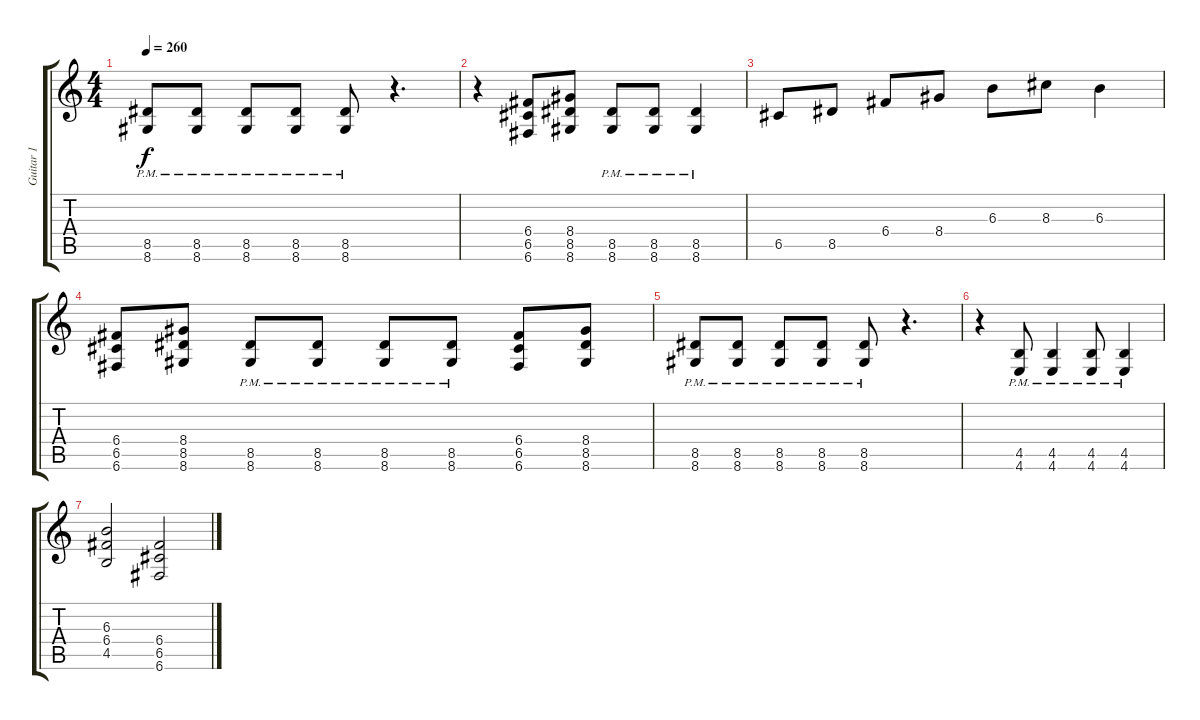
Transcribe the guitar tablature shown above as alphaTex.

\track ("Guitar 1" "Guitar 1") {instrument distortionguitar}
\staff {score tabs}
\tuning (D4 A3 F3 C3 G2 C2) {hide}
\ts (4 4)
\tempo 260
\clef g2
\ks c
(8.5{pm} 8.6{pm}).8{dy f} (8.5{pm} 8.6{pm}).8 (8.5{pm} 8.6{pm}).8 (8.5{pm} 8.6{pm}).8 (8.5{pm} 8.6{pm}).8 r.4{d} |
r.4 (6.4 6.5 6.6).8 (8.4 8.5 8.6).8 (8.5{pm} 8.6{pm}).8 (8.5{pm} 8.6{pm}).8 (8.5{pm} 8.6{pm}).4 |
6.5.8 8.5.8 6.4.8 8.4.8 6.3.8 8.3.8 6.3.4 |
(6.4 6.5 6.6).8{volume 0} (8.4 8.5 8.6).8 (8.5{pm} 8.6{pm}).8 (8.5{pm} 8.6{pm}).8 (8.5{pm} 8.6{pm}).8 (8.5{pm} 8.6{pm}).8 (6.4 6.5 6.6).8 (8.4 8.5 8.6).8 |
(8.5{pm} 8.6{pm}).8 (8.5{pm} 8.6{pm}).8 (8.5{pm} 8.6{pm}).8 (8.5{pm} 8.6{pm}).8 (8.5{pm} 8.6{pm}).8 r.4{d} |
r.4 (4.5{pm} 4.6{pm}).8 (4.5{pm} 4.6{pm}).4 (4.5{pm} 4.6{pm}).8 (4.5{pm} 4.6{pm}).4 |
(6.3 6.4 4.5).2 (6.4 6.5 6.6).2
